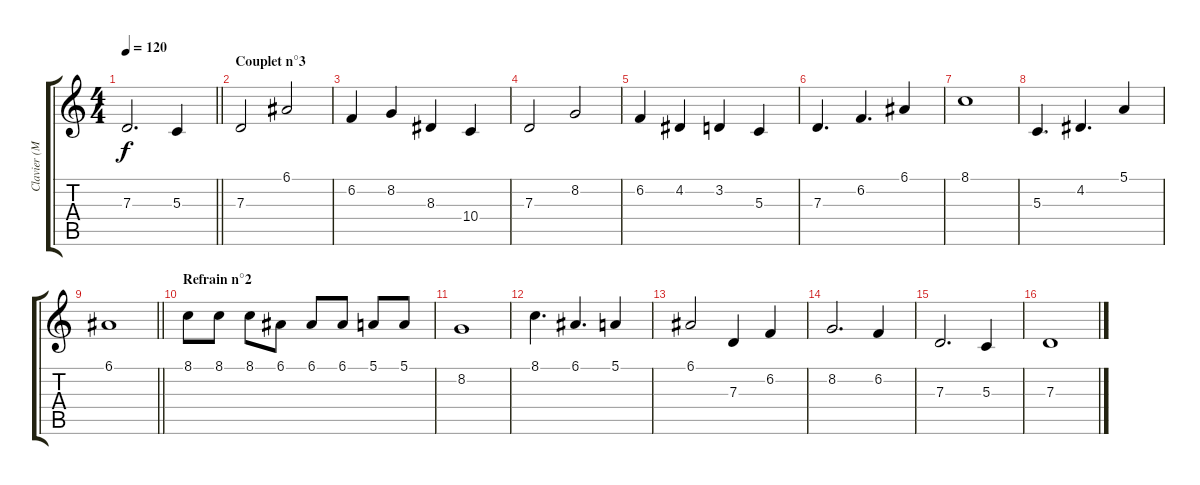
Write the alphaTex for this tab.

\track ("Clavier (Main Droite)" "Clavier (M") {instrument stringensemble1}
\staff {score tabs}
\tuning (E4 B3 G3 D3 A2 E2) {hide}
\ts (4 4)
\tempo 120
\clef g2
\barLineRight lightlight
\ks c
7.3{t}.2{d dy f} 5.3.4 |
\section ("" "Couplet n°3")
7.3.2 6.1.2 |
6.2.4 8.2.4 8.3.4 10.4.4 |
7.3.2 8.2.2 |
6.2.4 4.2.4 3.2.4 5.3.4 |
7.3.4{d} 6.2.4{d} 6.1.4 |
8.1.1 |
5.3.4{d} 4.2.4{d} 5.1.4 |
\barLineRight lightlight
6.1.1 |
\section ("" "Refrain n°2")
8.1.8 8.1.8 8.1.8 6.1.8 6.1.8 6.1.8 5.1.8 5.1.8 |
8.2.1 |
8.1.4{d} 6.1.4{d} 5.1.4 |
6.1.2 7.3.4 6.2.4 |
8.2.2{d} 6.2.4 |
7.3.2{d} 5.3.4 |
7.3.1
